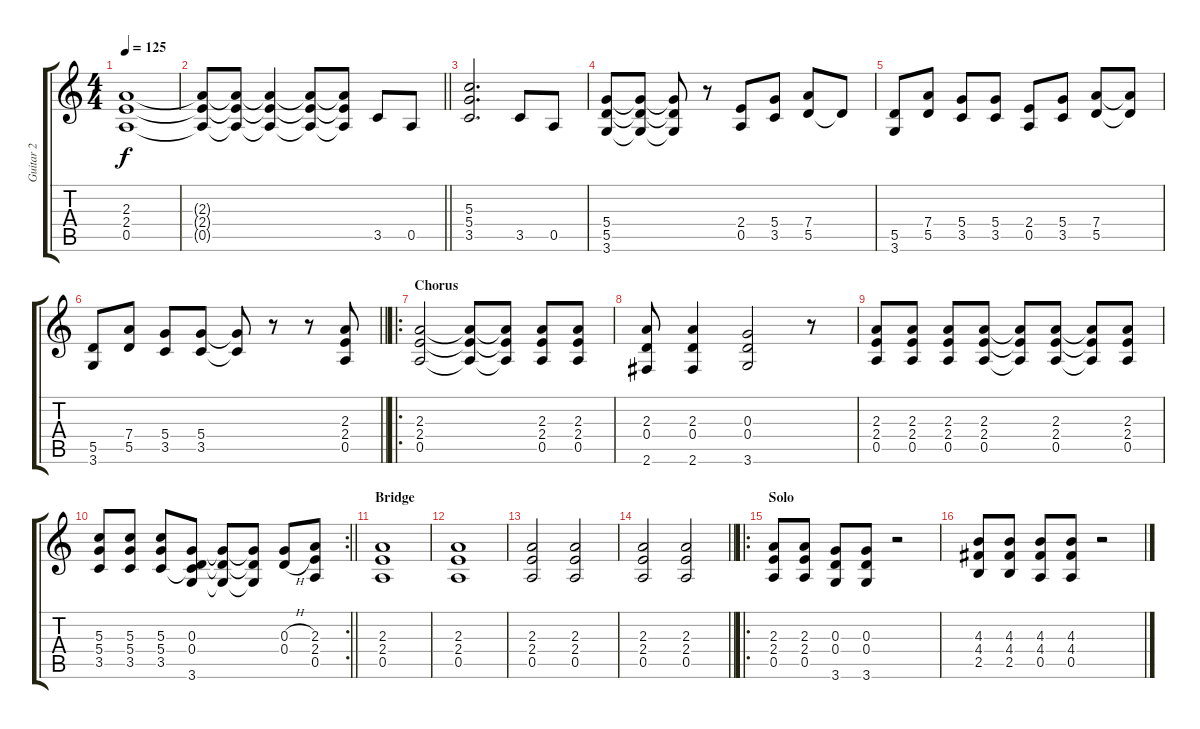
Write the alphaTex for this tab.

\track ("Guitar 2" "Guitar 2") {instrument overdrivenguitar}
\staff {score tabs}
\tuning (E4 B3 G3 D3 A2 E2) {hide}
\ts (4 4)
\tempo 125
\clef g2
\ks c
(2.3 2.4 0.5).1{dy f} |
\barLineRight lightlight
(2.3{t} 2.4{t} 0.5{t}).8 (2.3{t} 2.4{t} 0.5{t}).8 (2.3{t} 2.4{t} 0.5{t}).4 (2.3{t} 2.4{t} 0.5{t}).8 (2.3{t} 2.4{t} 0.5{t}).8 3.5.8 0.5.8 |
(5.3 5.4 3.5).2{d} 3.5.8 0.5.8 |
(5.4 5.5 3.6).8 (5.4{t} 5.5{t} 3.6{t}).8 (5.4{t} 5.5{t} 3.6{t}).8 r.8 (2.4 0.5).8 (5.4 3.5).8 (7.4 5.5).8 5.5{t}.8 |
(5.5 3.6).8 (7.4 5.5).8 (5.4 3.5).8 (5.4 3.5).8 (2.4 0.5).8 (5.4 3.5).8 (7.4 5.5).8 (7.4{t} 5.5{t}).8 |
\barLineRight lightlight
(5.5 3.6).8 (7.4 5.5).8 (5.4 3.5).8 (5.4 3.5).8 (5.4{t} 3.5{t}).8 r.8 r.8 (2.3 2.4 0.5).8 |
\ro
\section ("" "Chorus")
(2.3 2.4 0.5).2 (2.3{t} 2.4{t} 0.5{t}).8 (2.3{t} 2.4{t} 0.5{t}).8 (2.3 2.4 0.5).8 (2.3 2.4 0.5).8 |
(2.3 0.4 2.6).8 (2.3 0.4 2.6).4 (0.3 0.4 3.6).2 r.8 |
(2.3 2.4 0.5).8 (2.3 2.4 0.5).8 (2.3 2.4 0.5).8 (2.3 2.4 0.5).8 (2.3{t} 2.4{t} 0.5{t}).8 (2.3 2.4 0.5).8 (2.3{t} 2.4{t} 0.5{t}).8 (2.3 2.4 0.5).8 |
\rc 2
\barLineRight lightlight
(5.3 5.4 3.5).8 (5.3 5.4 3.5).8 (5.3 5.4 3.5).8 (0.3 0.4 3.5{t} 3.6).8 (0.3{t} 0.4{t} 3.6{t}).8 (0.3{t} 0.4{t} 3.6{t}).8 (0.3{h} 0.4{h}).8 (2.3 2.4 0.5).8 |
\section ("" "Bridge")
(2.3 2.4 0.5).1 |
(2.3 2.4 0.5).1 |
(2.3 2.4 0.5).2 (2.3 2.4 0.5).2 |
\barLineRight lightlight
(2.3 2.4 0.5).2 (2.3 2.4 0.5).2 |
\ro
\section ("" "Solo")
(2.3 2.4 0.5).8 (2.3 2.4 0.5).8 (0.3 0.4 3.6).8 (0.3 0.4 3.6).8 r.2 |
(4.3 4.4 2.5).8 (4.3 4.4 2.5).8 (4.3 4.4 0.5).8 (4.3 4.4 0.5).8 r.2
